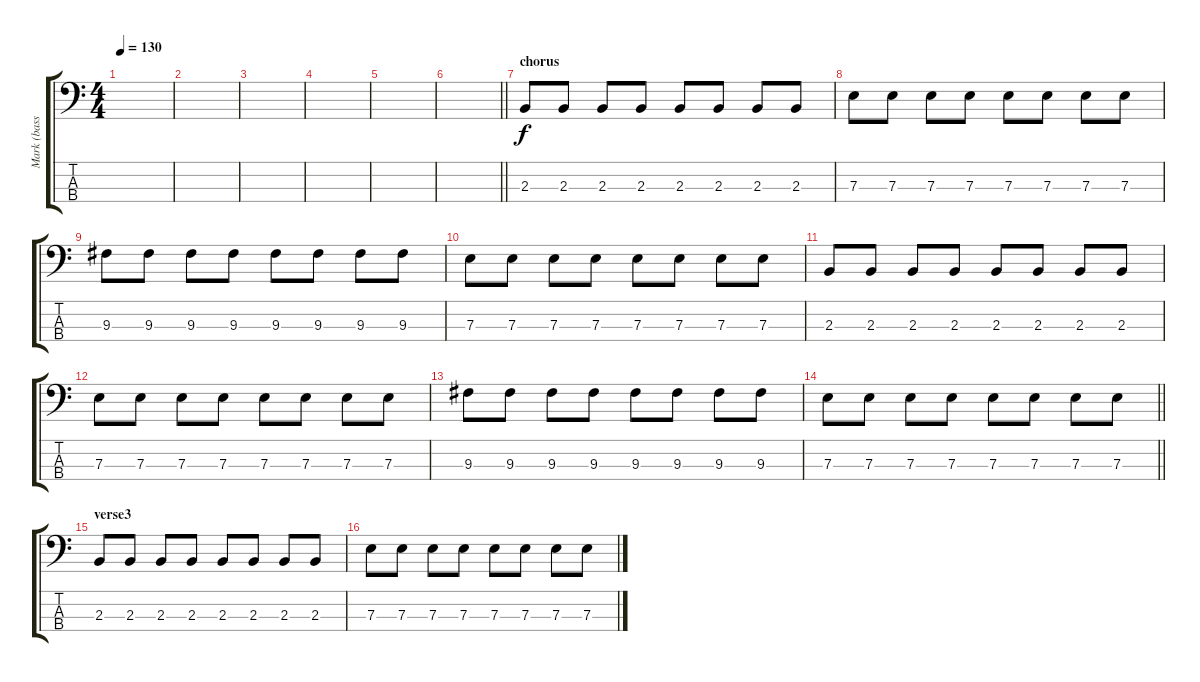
\track ("Mark (bass)" "Mark (bass") {instrument electricbasspick}
\staff {score tabs}
\tuning (G2 D2 A1 E1) {hide}
\ts (4 4)
\tempo 130
\clef f4
\ks c
|
|
|
|
|
\barLineRight lightlight
|
\section ("" "chorus")
2.3.8 2.3.8 2.3.8 2.3.8 2.3.8 2.3.8 2.3.8 2.3.8 |
7.3.8 7.3.8 7.3.8 7.3.8 7.3.8 7.3.8 7.3.8 7.3.8 |
9.3.8 9.3.8 9.3.8 9.3.8 9.3.8 9.3.8 9.3.8 9.3.8 |
7.3.8 7.3.8 7.3.8 7.3.8 7.3.8 7.3.8 7.3.8 7.3.8 |
2.3.8 2.3.8 2.3.8 2.3.8 2.3.8 2.3.8 2.3.8 2.3.8 |
7.3.8 7.3.8 7.3.8 7.3.8 7.3.8 7.3.8 7.3.8 7.3.8 |
9.3.8 9.3.8 9.3.8 9.3.8 9.3.8 9.3.8 9.3.8 9.3.8 |
\barLineRight lightlight
7.3.8 7.3.8 7.3.8 7.3.8 7.3.8 7.3.8 7.3.8 7.3.8 |
\section ("" "verse3")
2.3.8 2.3.8 2.3.8 2.3.8 2.3.8 2.3.8 2.3.8 2.3.8 |
7.3.8 7.3.8 7.3.8 7.3.8 7.3.8 7.3.8 7.3.8 7.3.8
